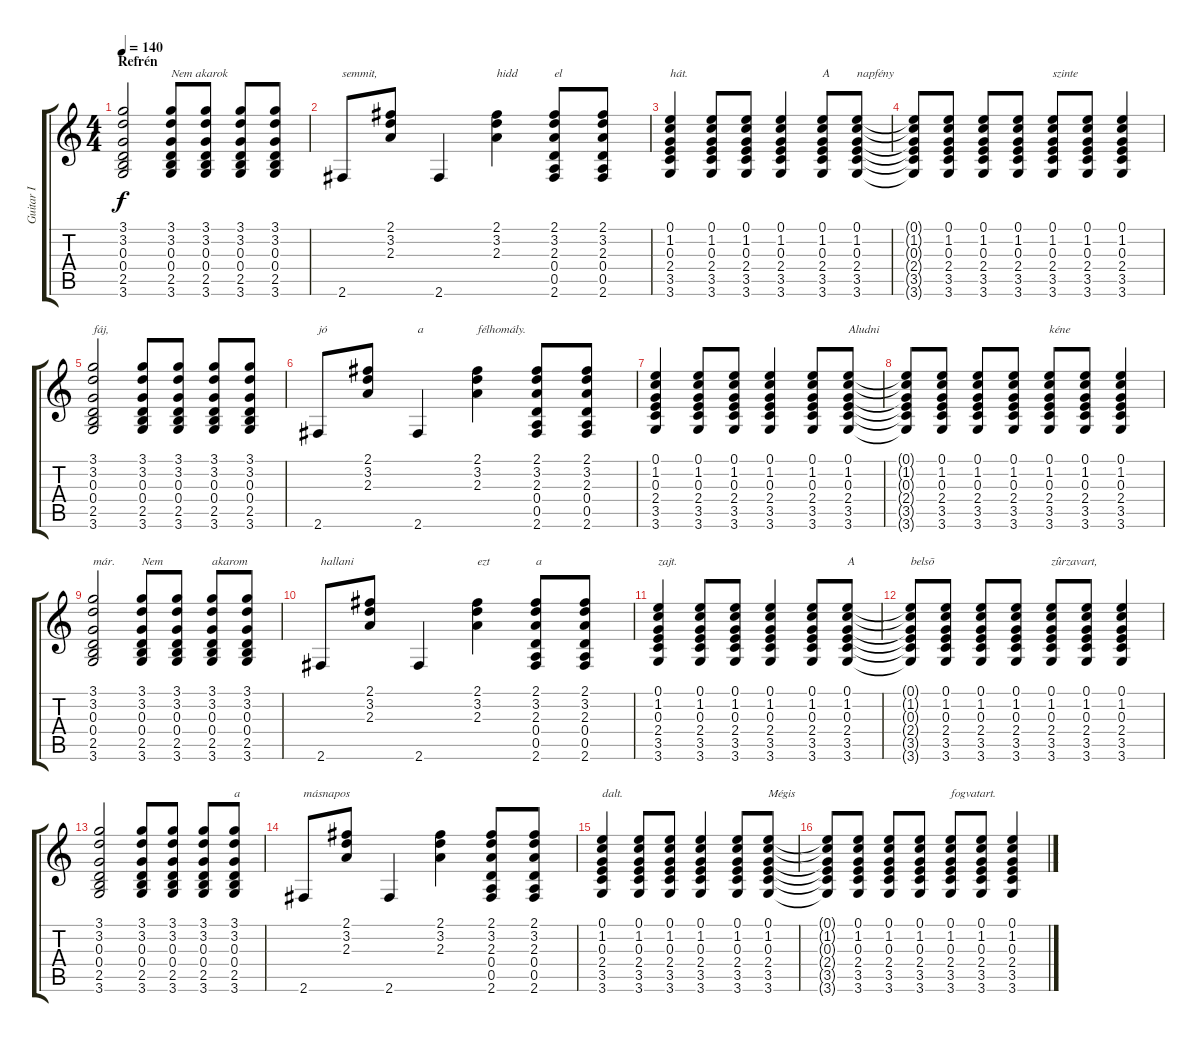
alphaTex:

\track ("Guitar I" "Guitar I") {instrument acousticguitarnylon}
\staff {score tabs}
\tuning (E4 B3 G3 D3 A2 E2) {hide}
\ts (4 4)
\section ("" "Refrén")
\tempo 140
\clef g2
\ks c
(3.1 3.2 0.3 0.4 2.5 3.6).2{dy f} (3.1 3.2 0.3 0.4 2.5 3.6).8{txt "Nem akarok"} (3.1 3.2 0.3 0.4 2.5 3.6).8 (3.1 3.2 0.3 0.4 2.5 3.6).8 (3.1 3.2 0.3 0.4 2.5 3.6).8 |
2.6.8{txt "semmit,"} (2.1 3.2 2.3).8 2.6.4 (2.1 3.2 2.3).4{txt "hidd"} (2.1 3.2 2.3 0.4 0.5 2.6).8{txt "el"} (2.1 3.2 2.3 0.4 0.5 2.6).8 |
(0.1 1.2 0.3 2.4 3.5 3.6).4{txt "hát."} (0.1 1.2 0.3 2.4 3.5 3.6).8 (0.1 1.2 0.3 2.4 3.5 3.6).8 (0.1 1.2 0.3 2.4 3.5 3.6).4 (0.1 1.2 0.3 2.4 3.5 3.6).8{txt "A"} (0.1 1.2 0.3 2.4 3.5 3.6).8{txt "napfény"} |
(0.1{t} 1.2{t} 0.3{t} 2.4{t} 3.5{t} 3.6{t}).8 (0.1 1.2 0.3 2.4 3.5 3.6).8 (0.1 1.2 0.3 2.4 3.5 3.6).8 (0.1 1.2 0.3 2.4 3.5 3.6).8 (0.1 1.2 0.3 2.4 3.5 3.6).8{txt "szinte"} (0.1 1.2 0.3 2.4 3.5 3.6).8 (0.1 1.2 0.3 2.4 3.5 3.6).4 |
(3.1 3.2 0.3 0.4 2.5 3.6).2{txt "fáj,"} (3.1 3.2 0.3 0.4 2.5 3.6).8 (3.1 3.2 0.3 0.4 2.5 3.6).8 (3.1 3.2 0.3 0.4 2.5 3.6).8 (3.1 3.2 0.3 0.4 2.5 3.6).8 |
2.6.8{txt "jó"} (2.1 3.2 2.3).8 2.6.4{txt "a"} (2.1 3.2 2.3).4{txt "félhomály."} (2.1 3.2 2.3 0.4 0.5 2.6).8 (2.1 3.2 2.3 0.4 0.5 2.6).8 |
(0.1 1.2 0.3 2.4 3.5 3.6).4 (0.1 1.2 0.3 2.4 3.5 3.6).8 (0.1 1.2 0.3 2.4 3.5 3.6).8 (0.1 1.2 0.3 2.4 3.5 3.6).4 (0.1 1.2 0.3 2.4 3.5 3.6).8 (0.1 1.2 0.3 2.4 3.5 3.6).8{txt "Aludni"} |
(0.1{t} 1.2{t} 0.3{t} 2.4{t} 3.5{t} 3.6{t}).8 (0.1 1.2 0.3 2.4 3.5 3.6).8 (0.1 1.2 0.3 2.4 3.5 3.6).8 (0.1 1.2 0.3 2.4 3.5 3.6).8 (0.1 1.2 0.3 2.4 3.5 3.6).8{txt "kéne"} (0.1 1.2 0.3 2.4 3.5 3.6).8 (0.1 1.2 0.3 2.4 3.5 3.6).4 |
(3.1 3.2 0.3 0.4 2.5 3.6).2{txt "már."} (3.1 3.2 0.3 0.4 2.5 3.6).8{txt "Nem"} (3.1 3.2 0.3 0.4 2.5 3.6).8 (3.1 3.2 0.3 0.4 2.5 3.6).8{txt "akarom"} (3.1 3.2 0.3 0.4 2.5 3.6).8 |
2.6.8{txt "hallani"} (2.1 3.2 2.3).8 2.6.4 (2.1 3.2 2.3).4{txt "ezt"} (2.1 3.2 2.3 0.4 0.5 2.6).8{txt "a"} (2.1 3.2 2.3 0.4 0.5 2.6).8 |
(0.1 1.2 0.3 2.4 3.5 3.6).4{txt "zajt."} (0.1 1.2 0.3 2.4 3.5 3.6).8 (0.1 1.2 0.3 2.4 3.5 3.6).8 (0.1 1.2 0.3 2.4 3.5 3.6).4 (0.1 1.2 0.3 2.4 3.5 3.6).8 (0.1 1.2 0.3 2.4 3.5 3.6).8{txt "A"} |
(0.1{t} 1.2{t} 0.3{t} 2.4{t} 3.5{t} 3.6{t}).8{txt "belsõ"} (0.1 1.2 0.3 2.4 3.5 3.6).8 (0.1 1.2 0.3 2.4 3.5 3.6).8 (0.1 1.2 0.3 2.4 3.5 3.6).8 (0.1 1.2 0.3 2.4 3.5 3.6).8{txt "zûrzavart,"} (0.1 1.2 0.3 2.4 3.5 3.6).8 (0.1 1.2 0.3 2.4 3.5 3.6).4 |
(3.1 3.2 0.3 0.4 2.5 3.6).2 (3.1 3.2 0.3 0.4 2.5 3.6).8 (3.1 3.2 0.3 0.4 2.5 3.6).8 (3.1 3.2 0.3 0.4 2.5 3.6).8 (3.1 3.2 0.3 0.4 2.5 3.6).8{txt "a"} |
2.6.8{txt "másnapos"} (2.1 3.2 2.3).8 2.6.4 (2.1 3.2 2.3).4 (2.1 3.2 2.3 0.4 0.5 2.6).8 (2.1 3.2 2.3 0.4 0.5 2.6).8 |
(0.1 1.2 0.3 2.4 3.5 3.6).4{txt "dalt."} (0.1 1.2 0.3 2.4 3.5 3.6).8 (0.1 1.2 0.3 2.4 3.5 3.6).8 (0.1 1.2 0.3 2.4 3.5 3.6).4 (0.1 1.2 0.3 2.4 3.5 3.6).8 (0.1 1.2 0.3 2.4 3.5 3.6).8{txt "Mégis"} |
(0.1{t} 1.2{t} 0.3{t} 2.4{t} 3.5{t} 3.6{t}).8 (0.1 1.2 0.3 2.4 3.5 3.6).8 (0.1 1.2 0.3 2.4 3.5 3.6).8 (0.1 1.2 0.3 2.4 3.5 3.6).8 (0.1 1.2 0.3 2.4 3.5 3.6).8{txt "fogvatart."} (0.1 1.2 0.3 2.4 3.5 3.6).8 (0.1 1.2 0.3 2.4 3.5 3.6).4
